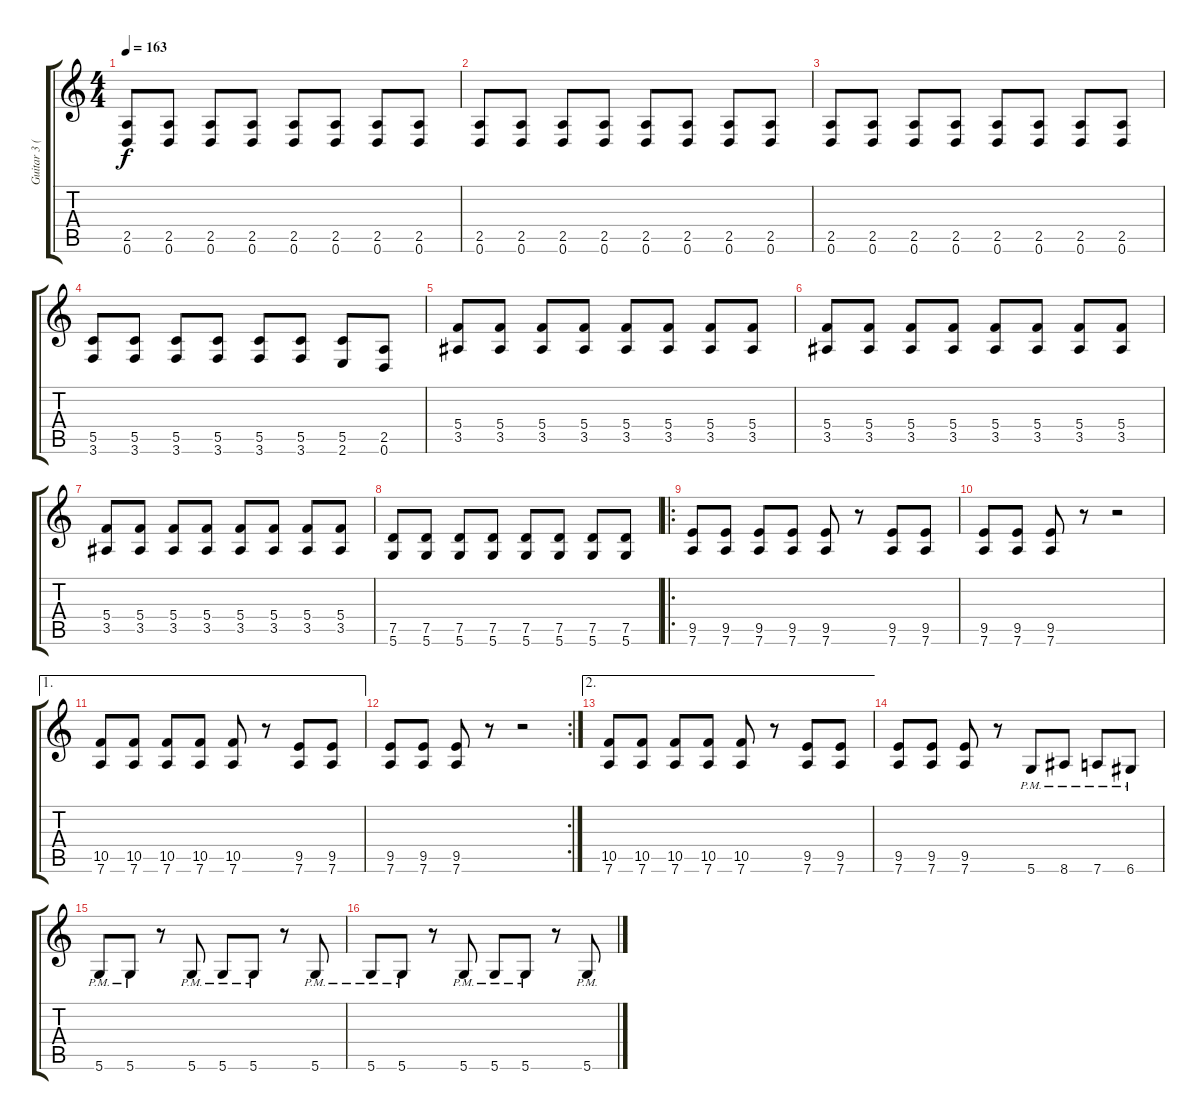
\track ("Guitar 3 (Dist)" "Guitar 3 (") {instrument distortionguitar}
\staff {score tabs}
\tuning (D4 A3 F3 C3 G2 D2) {hide}
\ts (4 4)
\tempo 163
\clef g2
\ks c
(2.5 0.6).8{dy f} (2.5 0.6).8 (2.5 0.6).8 (2.5 0.6).8 (2.5 0.6).8 (2.5 0.6).8 (2.5 0.6).8 (2.5 0.6).8 |
(2.5 0.6).8 (2.5 0.6).8 (2.5 0.6).8 (2.5 0.6).8 (2.5 0.6).8 (2.5 0.6).8 (2.5 0.6).8 (2.5 0.6).8 |
(2.5 0.6).8 (2.5 0.6).8 (2.5 0.6).8 (2.5 0.6).8 (2.5 0.6).8 (2.5 0.6).8 (2.5 0.6).8 (2.5 0.6).8 |
(5.5 3.6).8 (5.5 3.6).8 (5.5 3.6).8 (5.5 3.6).8 (5.5 3.6).8 (5.5 3.6).8 (5.5 2.6).8 (2.5 0.6).8 |
(5.4 3.5).8 (5.4 3.5).8 (5.4 3.5).8 (5.4 3.5).8 (5.4 3.5).8 (5.4 3.5).8 (5.4 3.5).8 (5.4 3.5).8 |
(5.4 3.5).8 (5.4 3.5).8 (5.4 3.5).8 (5.4 3.5).8 (5.4 3.5).8 (5.4 3.5).8 (5.4 3.5).8 (5.4 3.5).8 |
(5.4 3.5).8 (5.4 3.5).8 (5.4 3.5).8 (5.4 3.5).8 (5.4 3.5).8 (5.4 3.5).8 (5.4 3.5).8 (5.4 3.5).8 |
(7.5 5.6).8 (7.5 5.6).8 (7.5 5.6).8 (7.5 5.6).8 (7.5 5.6).8 (7.5 5.6).8 (7.5 5.6).8 (7.5 5.6).8 |
\ro
(9.5 7.6).8 (9.5 7.6).8 (9.5 7.6).8 (9.5 7.6).8 (9.5 7.6).8 r.8 (9.5 7.6).8 (9.5 7.6).8 |
(9.5 7.6).8 (9.5 7.6).8 (9.5 7.6).8 r.8 r.2 |
\ae 1
(10.5 7.6).8 (10.5 7.6).8 (10.5 7.6).8 (10.5 7.6).8 (10.5 7.6).8 r.8 (9.5 7.6).8 (9.5 7.6).8 |
\rc 2
(9.5 7.6).8 (9.5 7.6).8 (9.5 7.6).8 r.8 r.2 |
\ae 2
(10.5 7.6).8 (10.5 7.6).8 (10.5 7.6).8 (10.5 7.6).8 (10.5 7.6).8 r.8 (9.5 7.6).8 (9.5 7.6).8 |
(9.5 7.6).8 (9.5 7.6).8 (9.5 7.6).8 r.8 5.6{pm}.8 8.6{pm}.8 7.6{pm}.8 6.6{pm}.8 |
5.6{pm}.8 5.6{pm}.8 r.8 5.6{pm}.8 5.6{pm}.8 5.6{pm}.8 r.8 5.6{pm}.8 |
5.6{pm}.8 5.6{pm}.8 r.8 5.6{pm}.8 5.6{pm}.8 5.6{pm}.8 r.8 5.6{pm}.8
